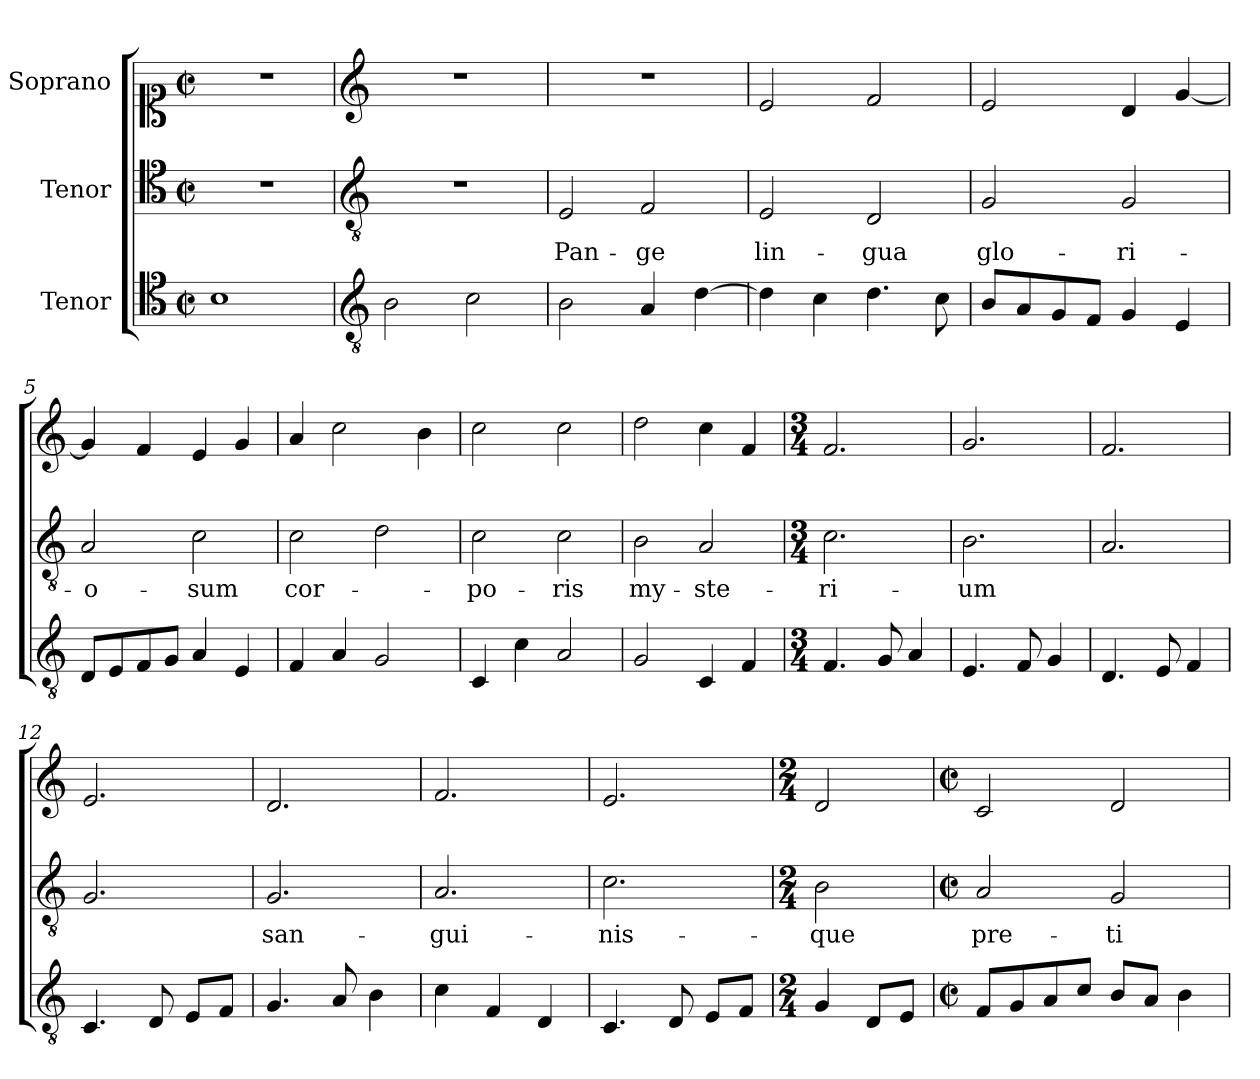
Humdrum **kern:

**kern	**kern	**text	**kern
*part3	*part2	*part2	*part1
*staff3	*staff2	*staff2	*staff1
*I"Tenor	*I"Tenor	*	*I"Soprano
*clefC4	*clefC4	*	*clefC1
*k[]	*k[]	*	*k[]
*C:	*C:	*	*C:
*M2/2	*M2/2	*	*M2/2
*met(c|)	*met(c|)	*	*met(c|)
=	=	=	=
1B	1r	.	1r
!!LO:LB:g=z
=1	=1	=1	=1
*clefGv2	*clefGv2	*	*clefG2
2B\	1r	.	1r
2c\	.	.	.
=2	=2	=2	=2
2B\	2E/	Pan-	1r
4A/	2F/	-ge	.
[4d\	.	.	.
=3	=3	=3	=3
4d\]	2E/	lin-	2e/
4c\	.	.	.
4.d\	2D/	-gua	2f/
8c\	.	.	.
=4	=4	=4	=4
8B/L	2G/	glo-	2e/
8A/	.	.	.
8G/	.	.	.
8F/J	.	.	.
4G/	2G/	-ri-	4d/
4E/	.	.	[4g/
=5	=5	=5	=5
8D/L	2A/	-o-	4g/]
8E/	.	.	.
8F/	.	.	4f/
8G/J	.	.	.
4A/	2c\	-sum	4e/
4E/	.	.	4g/
=6	=6	=6	=6
4F/	2c\	cor-	4a/
4A/	.	.	2cc\
2G/	2d\	.	.
.	.	.	4b\
!!LO:LB:g=z
=7	=7	=7	=7
4C/	2c\	-po-	2cc\
4c\	.	.	.
2A/	2c\	-ris	2cc\
=8	=8	=8	=8
2G/	2B\	my-	2dd\
4C/	2A/	-ste-	4cc\
4F/	.	.	4f/
=9	=9	=9	=9
*M3/4	*M3/4	*	*M3/4
4.F/	2.c\	-ri-	2.f/
8G/	.	.	.
4A/	.	.	.
=10	=10	=10	=10
4.E/	2.B\	-um	2.g/
8F/	.	.	.
4G/	.	.	.
=11	=11	=11	=11
4.D/	2.A/	.	2.f/
8E/	.	.	.
4F/	.	.	.
=12	=12	=12	=12
4.C/	2.G/	.	2.e/
8D/	.	.	.
8E/L	.	.	.
8F/J	.	.	.
=13	=13	=13	=13
4.G/	2.G/	san-	2.d/
8A/	.	.	.
4B\	.	.	.
!!LO:LB:g=z
=14	=14	=14	=14
4c\	2.A/	-gui-	2.f/
4F/	.	.	.
4D/	.	.	.
=15	=15	=15	=15
4.C/	2.c\	-nis-	2.e/
8D/	.	.	.
8E/L	.	.	.
8F/J	.	.	.
=16	=16	=16	=16
*M2/4	*M2/4	*	*M2/4
4G/	2B\	-que	2d/
8D/L	.	.	.
8E/J	.	.	.
=17	=17	=17	=17
*M2/2	*M2/2	*	*M2/2
*met(c|)	*met(c|)	*	*met(c|)
8F/L	2A/	pre-	2c/
8G/	.	.	.
8A/	.	.	.
8c/J	.	.	.
8B/L	2G/	-ti-	2d/
8A/J	.	.	.
4B\	.	.	.
=	=	=	=
*-	*-	*-	*-
